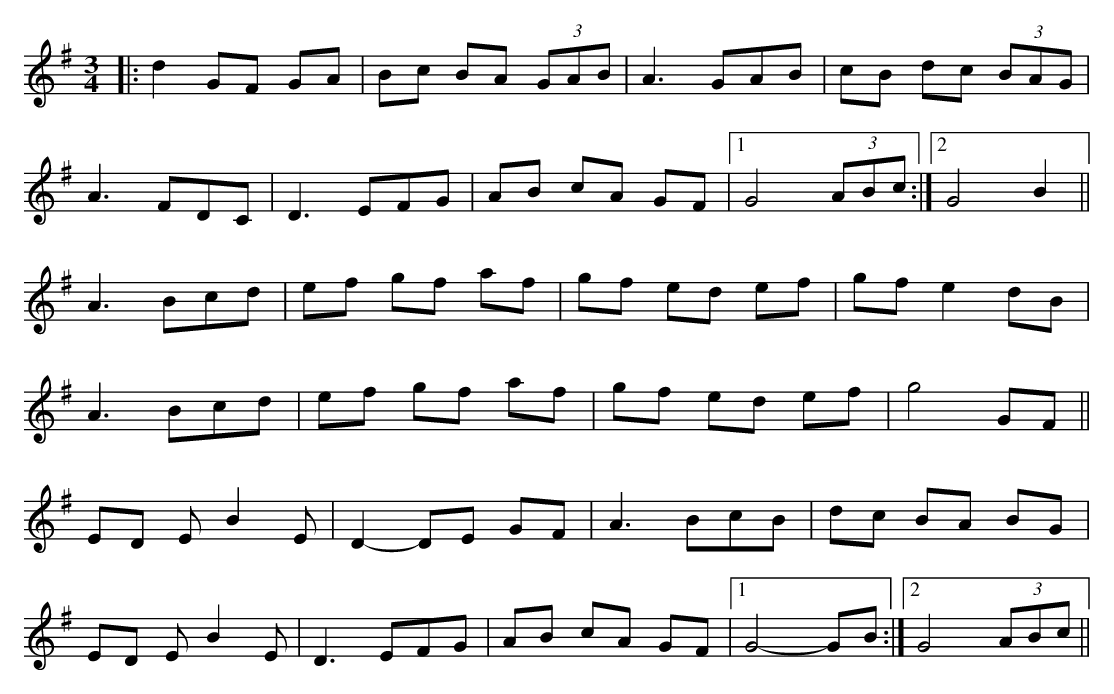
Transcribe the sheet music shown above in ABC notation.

X:1
M:3/4
K:G
|:d2GF GA|Bc BA (3GAB|A3GAB|cB dc (3BAG|
A3 FDC|D3 EFG|AB cA GF|1 G4(3ABc:|2 G4 B2||
A3 Bcd|ef gf af|gf ed ef|gf e2 dB|
A3 Bcd|ef gf af|gf ed ef|g4 GF||
ED EB2 E|D2- DE GF|A3 BcB|dc BA BG|
ED EB2 E|D3 EFG|AB cA GF|1 G4- GB:|2 G4 (3ABc||
